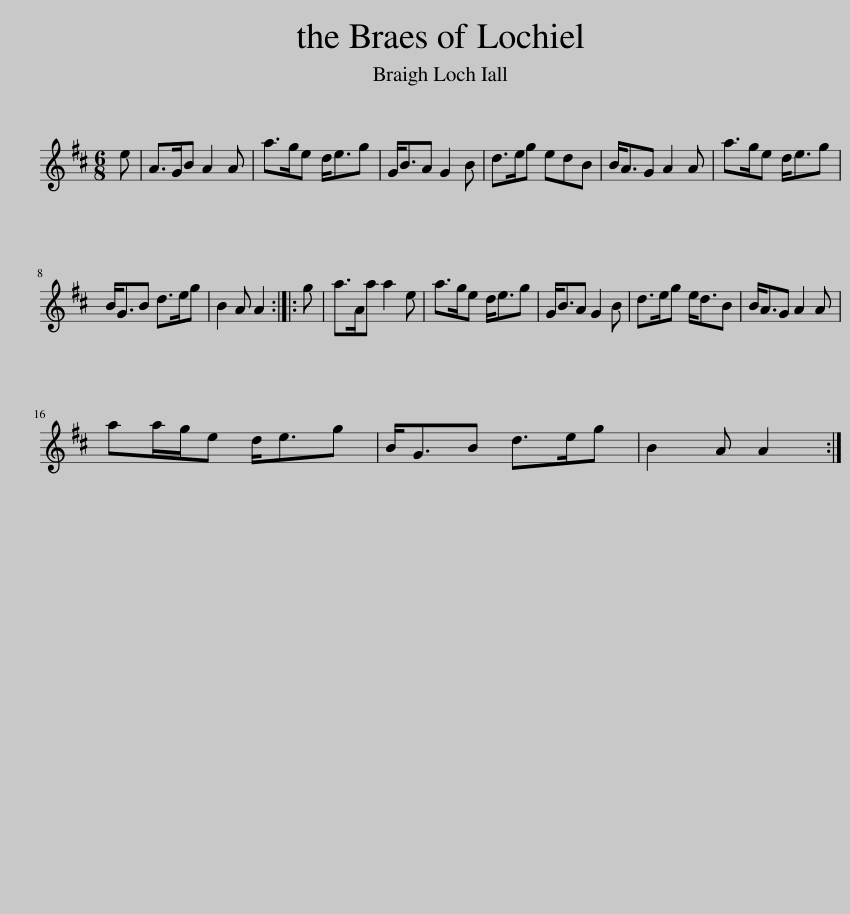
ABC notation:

X:1
L:1/8
M:6/8
I:linebreak $
K:D
V:1 treble
V:1
 e | A>GB A2 A | a>ge d<eg | G<BA G2 B | d>eg edB | %5
 B<AG A2 A | a>ge d<eg |$ B<GB d>eg | B2 A A2 :: g | %10
 a>Aa a2 e | a>ge d<eg | G<BA G2 B | d>eg e<dB | B<AG A2 A |$ %15
 aa/g/e d<eg | B<GB d>eg | B2 A A2 :| %18
